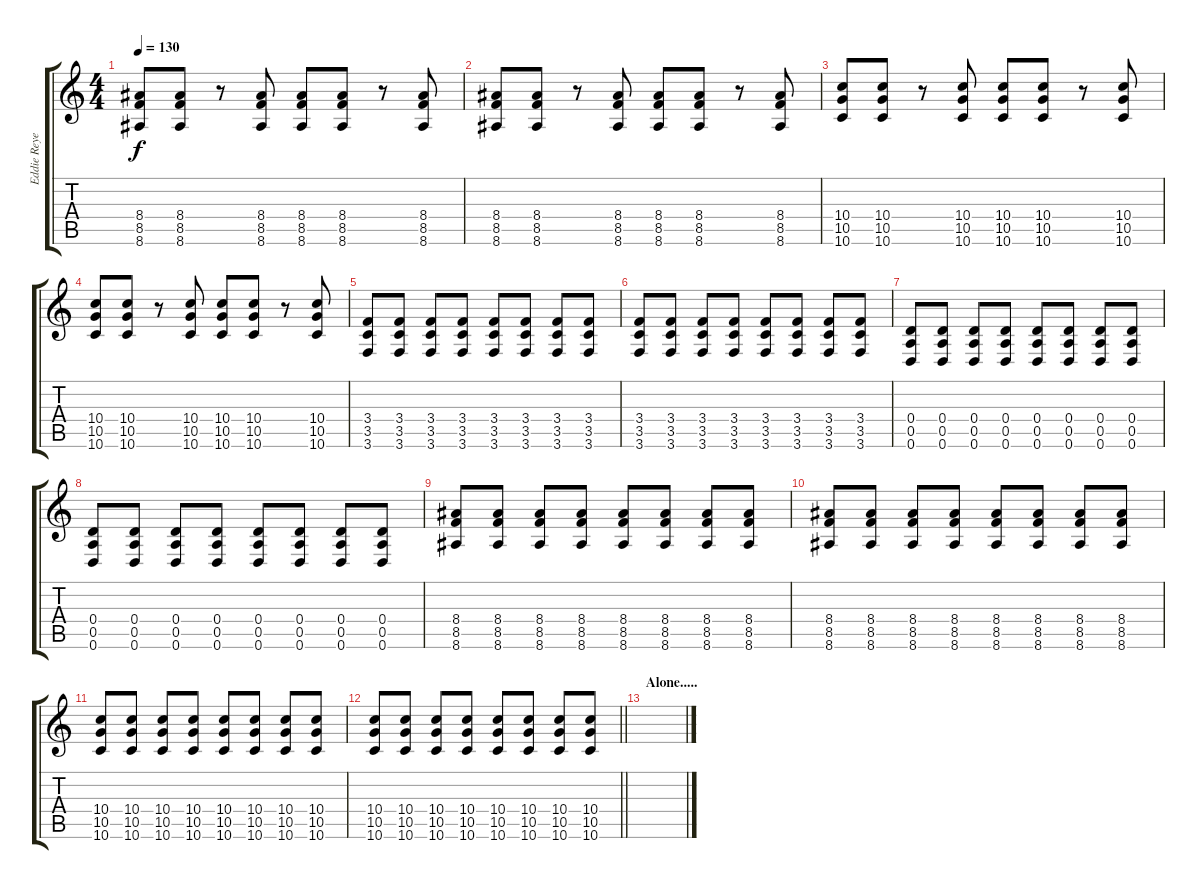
\track ("Eddie Reyes-Lead Guitar" "Eddie Reye") {instrument electricguitarclean}
\staff {score tabs}
\tuning (E4 B3 G3 D3 A2 D2) {hide}
\ts (4 4)
\tempo 130
\clef g2
\ks c
(8.4 8.5 8.6).8{dy f} (8.4 8.5 8.6).8 r.8 (8.4 8.5 8.6).8 (8.4 8.5 8.6).8 (8.4 8.5 8.6).8 r.8 (8.4 8.5 8.6).8 |
(8.4 8.5 8.6).8 (8.4 8.5 8.6).8 r.8 (8.4 8.5 8.6).8 (8.4 8.5 8.6).8 (8.4 8.5 8.6).8 r.8 (8.4 8.5 8.6).8 |
(10.4 10.5 10.6).8 (10.4 10.5 10.6).8 r.8 (10.4 10.5 10.6).8 (10.4 10.5 10.6).8 (10.4 10.5 10.6).8 r.8 (10.4 10.5 10.6).8 |
(10.4 10.5 10.6).8 (10.4 10.5 10.6).8 r.8 (10.4 10.5 10.6).8 (10.4 10.5 10.6).8 (10.4 10.5 10.6).8 r.8 (10.4 10.5 10.6).8 |
(3.4 3.5 3.6).8 (3.4 3.5 3.6).8 (3.4 3.5 3.6).8 (3.4 3.5 3.6).8 (3.4 3.5 3.6).8 (3.4 3.5 3.6).8 (3.4 3.5 3.6).8 (3.4 3.5 3.6).8 |
(3.4 3.5 3.6).8 (3.4 3.5 3.6).8 (3.4 3.5 3.6).8 (3.4 3.5 3.6).8 (3.4 3.5 3.6).8 (3.4 3.5 3.6).8 (3.4 3.5 3.6).8 (3.4 3.5 3.6).8 |
(0.4 0.5 0.6).8 (0.4 0.5 0.6).8 (0.4 0.5 0.6).8 (0.4 0.5 0.6).8 (0.4 0.5 0.6).8 (0.4 0.5 0.6).8 (0.4 0.5 0.6).8 (0.4 0.5 0.6).8 |
(0.4 0.5 0.6).8 (0.4 0.5 0.6).8 (0.4 0.5 0.6).8 (0.4 0.5 0.6).8 (0.4 0.5 0.6).8 (0.4 0.5 0.6).8 (0.4 0.5 0.6).8 (0.4 0.5 0.6).8 |
(8.4 8.5 8.6).8 (8.4 8.5 8.6).8 (8.4 8.5 8.6).8 (8.4 8.5 8.6).8 (8.4 8.5 8.6).8 (8.4 8.5 8.6).8 (8.4 8.5 8.6).8 (8.4 8.5 8.6).8 |
(8.4 8.5 8.6).8 (8.4 8.5 8.6).8 (8.4 8.5 8.6).8 (8.4 8.5 8.6).8 (8.4 8.5 8.6).8 (8.4 8.5 8.6).8 (8.4 8.5 8.6).8 (8.4 8.5 8.6).8 |
(10.4 10.5 10.6).8 (10.4 10.5 10.6).8 (10.4 10.5 10.6).8 (10.4 10.5 10.6).8 (10.4 10.5 10.6).8 (10.4 10.5 10.6).8 (10.4 10.5 10.6).8 (10.4 10.5 10.6).8 |
\barLineRight lightlight
(10.4 10.5 10.6).8 (10.4 10.5 10.6).8 (10.4 10.5 10.6).8 (10.4 10.5 10.6).8 (10.4 10.5 10.6).8 (10.4 10.5 10.6).8 (10.4 10.5 10.6).8 (10.4 10.5 10.6).8 |
\section ("" "Alone.....")
